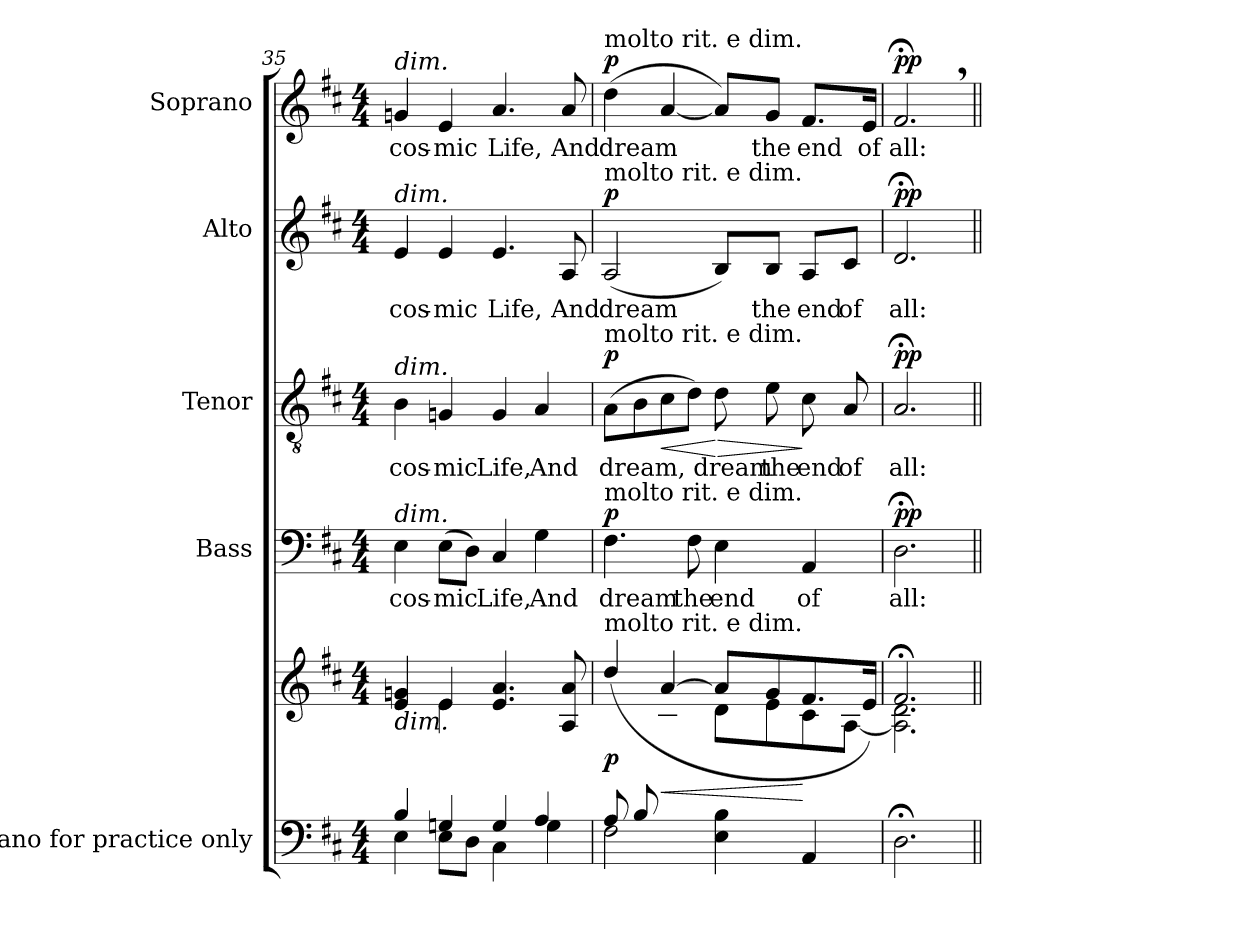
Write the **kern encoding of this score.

**kern	**kern	**dynam	**kern	**text	**dynam	**kern	**text	**dynam	**kern	**text	**dynam	**kern	**text	**dynam
*part5	*part5	*part5	*part4	*part4	*part4	*part3	*part3	*part3	*part2	*part2	*part2	*part1	*part1	*part1
*staff6	*staff5	*staff5/6	*staff4	*staff4	*staff4	*staff3	*staff3	*staff3	*staff2	*staff2	*staff2	*staff1	*staff1	*staff1
*I"Piano for practice only	*	*	*I"Bass	*	*	*I"Tenor	*	*	*I"Alto	*	*	*I"Soprano	*	*
*I'Pno	*	*	*	*	*	*	*	*	*	*	*	*	*	*
*clefF4	*clefG2	*	*clefF4	*	*	*clefGv2	*	*	*clefG2	*	*	*clefG2	*	*
*k[f#c#]	*k[f#c#]	*	*k[f#c#]	*	*	*k[f#c#]	*	*	*k[f#c#]	*	*	*k[f#c#]	*	*
*M4/4	*M4/4	*	*M4/4	*	*	*M4/4	*	*	*M4/4	*	*	*M4/4	*	*
=35	=35	=35	=35	=35	=35	=35	=35	=35	=35	=35	=35	=35	=35	=35
*^	*^	*	*	*	*	*	*	*	*	*	*	*	*	*
!	!	!	!	!	!	!	!	!	!	!	!	!	!	!LO:TX:a:i:t=dim.	!	!
!	!	!	!	!	!	!	!	!	!	!	!LO:TX:a:i:t=dim.	!	!	!	!	!
!	!	!	!	!	!	!	!	!LO:TX:a:i:t=dim.	!	!	!	!	!	!	!	!
!	!	!	!	!	!LO:TX:a:i:t=dim.	!	!	!	!	!	!	!	!	!	!	!
!	!	!LO:TX:b:i:t=dim.	!	!	!	!	!	!	!	!	!	!	!	!	!	!
!	!	!	!	!	!	!LO:LY:b	!	!	!LO:LY:b	!	!	!LO:LY:b	!	!	!LO:LY:b	!
4B/	4E\	4e/ 4gn/	4ryy	.	4E\	cos-	.	4B\	cos-	.	4e/	cos-	.	4gn/	cos-	.
!	!	!	!	!	!	!LO:LY:b	!	!	!LO:LY:b	!	!	!LO:LY:b	!	!	!LO:LY:b	!
4Gn/	8E\L	4e/	4e\	.	(>8E\L	-mic	.	4Gn/	-mic	.	4e/	-mic	.	4e/	-mic	.
.	8D\J	.	.	.	8D\J)	.	.	.	.	.	.	.	.	.	.	.
!	!	!	!	!	!	!LO:LY:b	!	!	!LO:LY:b	!	!	!LO:LY:b	!	!	!LO:LY:b	!
4G/	4C#\	4.e/ 4.a/	2ryy	.	4C#/	Life,	.	4G/	Life,	.	4.e/	Life,	.	4.a/	Life,	.
!	!	!	!	!	!	!LO:LY:b	!	!	!LO:LY:b	!	!	!	!	!	!	!
4A/	4G\	.	.	.	4G\	And	.	4A/	And	.	.	.	.	.	.	.
!	!	!	!	!	!	!	!	!	!	!	!	!LO:LY:b	!	!	!LO:LY:b	!
.	.	8A/ 8a/	.	.	.	.	.	.	.	.	8A/	And	.	8a/	And	.
!!LO:PB:g=z
=36	=36	=36	=36	=36	=36	=36	=36	=36	=36	=36	=36	=36	=36	=36	=36	=36
*	*	*	*	*	*	*	*	*	*	*	*	*	*	*MM60	*	*
!	!	!	!	!	!	!	!	!	!	!	!	!	!	!LO:TX:a:t=molto rit. e dim.	!	!
!	!	!	!	!	!	!	!	!	!	!	!LO:TX:a:t=molto rit. e dim.	!	!	!	!	!
!	!	!	!	!	!	!	!	!LO:TX:a:t=molto rit. e dim.	!	!	!	!	!	!	!	!
!	!	!	!	!	!LO:TX:a:t=molto rit. e dim.	!	!	!	!	!	!	!	!	!	!	!
!	!	!LO:TX:a:t=molto rit. e dim.	!	!	!	!	!	!	!	!	!	!	!	!	!	!
!	!	!	!	!LO:DY:b	!	!LO:LY:b	!LO:DY:a	!	!LO:LY:b	!LO:DY:a	!	!LO:LY:b	!LO:DY:a	!	!LO:LY:b	!LO:DY:a
8A/L	2F#\	(>4dd/	4ryy	p	4.F#\	dream	p	(>8A\L	dream,	p	(<2A/	dream	p	(>4dd\	dream	p
8B/	.	.	.	.	.	.	.	8B\	.	.	.	.	.	.	.	.
!	!	!	!	!LO:HP:b	!	!	!	!	!	!LO:HP:b	!	!	!	!	!	!
2.ryy	.	[4a/	8c#\	<	.	.	.	8c#\	.	<	.	.	.	[4a/	.	.
!	!	!	!	!	!	!LO:LY:b	!	!	!	!	!	!	!	!	!	!
.	.	.	8d\J	.	8F#\	the	.	8d\J)	.	.	.	.	.	.	.	.
!	!	!	!	!	!	!LO:LY:b	!	!	!LO:LY:b	!LO:HP:n=1:b	!	!	!	!	!	!
.	4E\ 4B\	8a/L]	8d\L	.	4E\	end	.	8d\	dream	[ >	8B/L)	.	.	8a/L])	.	.
!	!	!	!	!	!	!	!	!	!LO:LY:b	!	!	!LO:LY:b	!	!	!LO:LY:b	!
.	.	8g/	8e\	.	.	.	.	8e\	the	.	8B/J	the	.	8g/J	the	.
!	!	!	!	!	!	!LO:LY:b	!	!	!LO:LY:b	!	!	!LO:LY:b	!	!	!LO:LY:b	!
.	4AA/	8.f#/	8c#\	[	4AA/	of	.	8c#\	end	]	8A/L	end	.	8.f#/L	end	.
!	!	!	!	!	!	!	!	!	!LO:LY:b	!	!	!LO:LY:b	!	!	!	!
.	.	.	[8A\J	.	.	.	.	8A/	of	.	8c#/J	of	.	.	.	.
!	!	!	!	!	!	!	!	!	!	!	!	!	!	!	!LO:LY:b	!
.	.	16e/Jk)	.	.	.	.	.	.	.	.	.	.	.	16e/Jk	of	.
*v	*v	*	*	*	*	*	*	*	*	*	*	*	*	*	*	*
=37	=37	=37	=37	=37	=37	=37	=37	=37	=37	=37	=37	=37	=37	=37	=37
!	!	!	!	!	!LO:LY:b	!LO:DY:a	!	!LO:LY:b	!LO:DY:a	!	!LO:LY:b	!LO:DY:a	!	!LO:LY:b	!LO:DY:a
2.D;<\	2.f#;</	2.A\] 2.d\	.	2.D;<\	all:	pp	2.A;</	all:	pp	2.d;</	all:	pp	2.f#;<,/	all:	pp
*	*v	*v	*	*	*	*	*	*	*	*	*	*	*	*	*
=||	=||	=||	=||	=||	=||	=||	=||	=||	=||	=||	=||	=||	=||	=||
*-	*-	*-	*-	*-	*-	*-	*-	*-	*-	*-	*-	*-	*-	*-
